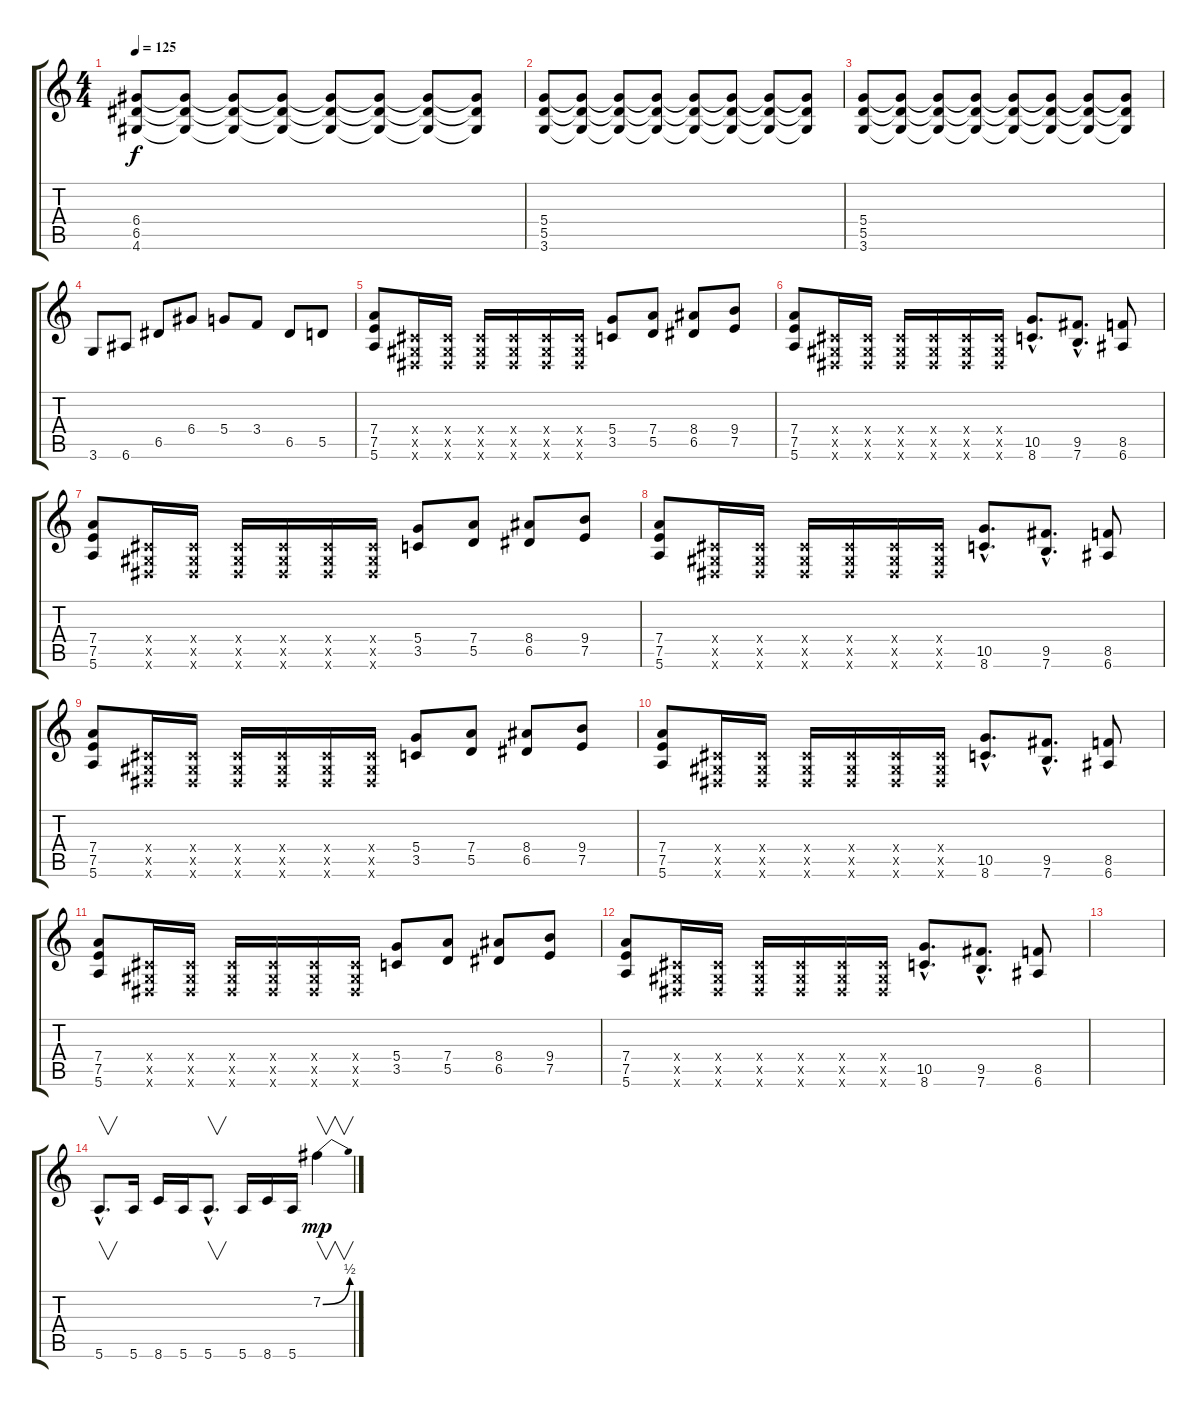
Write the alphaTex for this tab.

\track "" {instrument distortionguitar}
\staff {score tabs}
\tuning (E4 B3 G3 D3 A2 E2) {hide}
\ts (4 4)
\tempo 125
\clef g2
\ks c
(6.4 6.5 4.6).8{dy f} (6.4{t} 6.5{t} 4.6{t}).8 (6.4{t} 6.5{t} 4.6{t}).8 (6.4{t} 6.5{t} 4.6{t}).8 (6.4{t} 6.5{t} 4.6{t}).8 (6.4{t} 6.5{t} 4.6{t}).8 (6.4{t} 6.5{t} 4.6{t}).8 (6.4{t} 6.5{t} 4.6{t}).8 |
(5.4 5.5 3.6).8 (5.4{t} 5.5{t} 3.6{t}).8 (5.4{t} 5.5{t} 3.6{t}).8 (5.4{t} 5.5{t} 3.6{t}).8 (5.4{t} 5.5{t} 3.6{t}).8 (5.4{t} 5.5{t} 3.6{t}).8 (5.4{t} 5.5{t} 3.6{t}).8 (5.4{t} 5.5{t} 3.6{t}).8 |
(5.4 5.5 3.6).8 (5.4{t} 5.5{t} 3.6{t}).8 (5.4{t} 5.5{t} 3.6{t}).8 (5.4{t} 5.5{t} 3.6{t}).8 (5.4{t} 5.5{t} 3.6{t}).8 (5.4{t} 5.5{t} 3.6{t}).8 (5.4{t} 5.5{t} 3.6{t}).8 (5.4{t} 5.5{t} 3.6{t}).8 |
3.6.8 6.6.8 6.5.8 6.4.8 5.4.8 3.4.8 6.5.8 5.5.8 |
(7.4 7.5 5.6).8 (-1.4{x} -1.5{x} -1.6{x}).16 (-1.4{x} -1.5{x} -1.6{x}).16 (-1.4{x} -1.5{x} -1.6{x}).16 (-1.4{x} -1.5{x} -1.6{x}).16 (-1.4{x} -1.5{x} -1.6{x}).16 (-1.4{x} -1.5{x} -1.6{x}).16 (5.4 3.5).8 (7.4 5.5).8 (8.4 6.5).8 (9.4 7.5).8 |
(7.4 7.5 5.6).8 (-1.4{x} -1.5{x} -1.6{x}).16 (-1.4{x} -1.5{x} -1.6{x}).16 (-1.4{x} -1.5{x} -1.6{x}).16 (-1.4{x} -1.5{x} -1.6{x}).16 (-1.4{x} -1.5{x} -1.6{x}).16 (-1.4{x} -1.5{x} -1.6{x}).16 (10.5{hac} 8.6{hac}).8{d} (9.5{hac} 7.6{hac}).8{d} (8.5 6.6).8 |
(7.4 7.5 5.6).8 (-1.4{x} -1.5{x} -1.6{x}).16 (-1.4{x} -1.5{x} -1.6{x}).16 (-1.4{x} -1.5{x} -1.6{x}).16 (-1.4{x} -1.5{x} -1.6{x}).16 (-1.4{x} -1.5{x} -1.6{x}).16 (-1.4{x} -1.5{x} -1.6{x}).16 (5.4 3.5).8 (7.4 5.5).8 (8.4 6.5).8 (9.4 7.5).8 |
(7.4 7.5 5.6).8 (-1.4{x} -1.5{x} -1.6{x}).16 (-1.4{x} -1.5{x} -1.6{x}).16 (-1.4{x} -1.5{x} -1.6{x}).16 (-1.4{x} -1.5{x} -1.6{x}).16 (-1.4{x} -1.5{x} -1.6{x}).16 (-1.4{x} -1.5{x} -1.6{x}).16 (10.5{hac} 8.6{hac}).8{d} (9.5{hac} 7.6{hac}).8{d} (8.5 6.6).8 |
(7.4 7.5 5.6).8 (-1.4{x} -1.5{x} -1.6{x}).16 (-1.4{x} -1.5{x} -1.6{x}).16 (-1.4{x} -1.5{x} -1.6{x}).16 (-1.4{x} -1.5{x} -1.6{x}).16 (-1.4{x} -1.5{x} -1.6{x}).16 (-1.4{x} -1.5{x} -1.6{x}).16 (5.4 3.5).8 (7.4 5.5).8 (8.4 6.5).8 (9.4 7.5).8 |
(7.4 7.5 5.6).8 (-1.4{x} -1.5{x} -1.6{x}).16 (-1.4{x} -1.5{x} -1.6{x}).16 (-1.4{x} -1.5{x} -1.6{x}).16 (-1.4{x} -1.5{x} -1.6{x}).16 (-1.4{x} -1.5{x} -1.6{x}).16 (-1.4{x} -1.5{x} -1.6{x}).16 (10.5{hac} 8.6{hac}).8{d} (9.5{hac} 7.6{hac}).8{d} (8.5 6.6).8 |
(7.4 7.5 5.6).8 (-1.4{x} -1.5{x} -1.6{x}).16 (-1.4{x} -1.5{x} -1.6{x}).16 (-1.4{x} -1.5{x} -1.6{x}).16 (-1.4{x} -1.5{x} -1.6{x}).16 (-1.4{x} -1.5{x} -1.6{x}).16 (-1.4{x} -1.5{x} -1.6{x}).16 (5.4 3.5).8 (7.4 5.5).8 (8.4 6.5).8 (9.4 7.5).8 |
(7.4 7.5 5.6).8 (-1.4{x} -1.5{x} -1.6{x}).16 (-1.4{x} -1.5{x} -1.6{x}).16 (-1.4{x} -1.5{x} -1.6{x}).16 (-1.4{x} -1.5{x} -1.6{x}).16 (-1.4{x} -1.5{x} -1.6{x}).16 (-1.4{x} -1.5{x} -1.6{x}).16 (10.5{hac} 8.6{hac}).8{d} (9.5{hac} 7.6{hac}).8{d} (8.5 6.6).8 |
|
5.6{hac}.8{v d} 5.6.16 8.6.16 5.6.16 5.6{hac}.8{v d} 5.6.16 8.6.16 5.6.16 7.2{be (bend 0 0 60 2)}.4{v dy mp}
